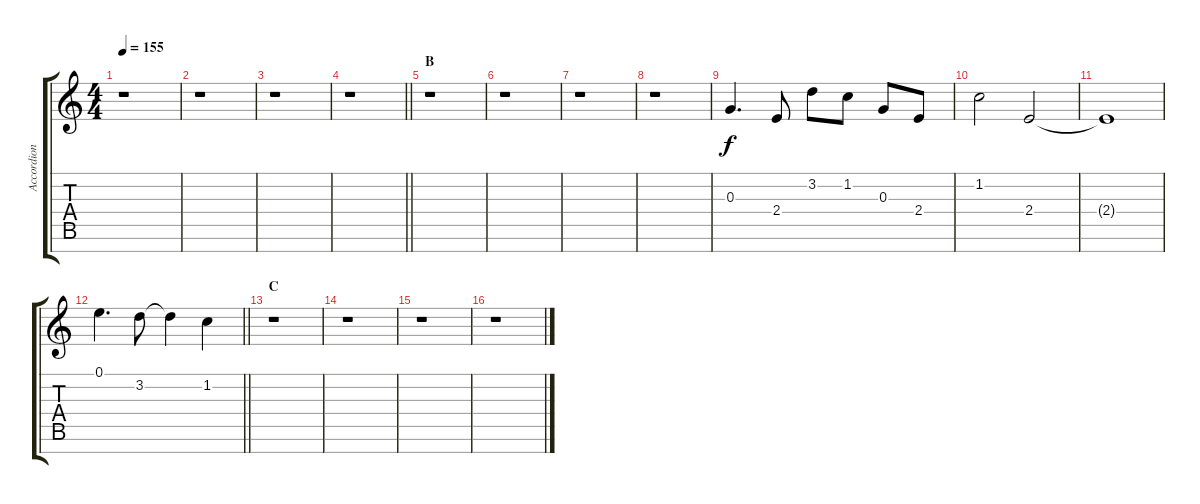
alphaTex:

\track ("Accordion" "Accordion") {instrument accordion}
\staff {score tabs}
\tuning (E5 B4 G4 D4 A3 E3 B2) {hide}
\ts (4 4)
\tempo 155
\clef g2
\ks c
r.1{dy f} |
r.1 |
r.1 |
\barLineRight lightlight
r.1 |
\section ("" "B")
r.1 |
r.1 |
r.1 |
r.1 |
0.3.4{d} 2.4.8 3.2.8 1.2.8 0.3.8 2.4.8 |
1.2.2 2.4.2 |
2.4{t}.1 |
\barLineRight lightlight
0.1.4{d} 3.2.8 3.2{t}.4 1.2.4 |
\section ("" "C")
r.1 |
r.1 |
r.1 |
r.1
